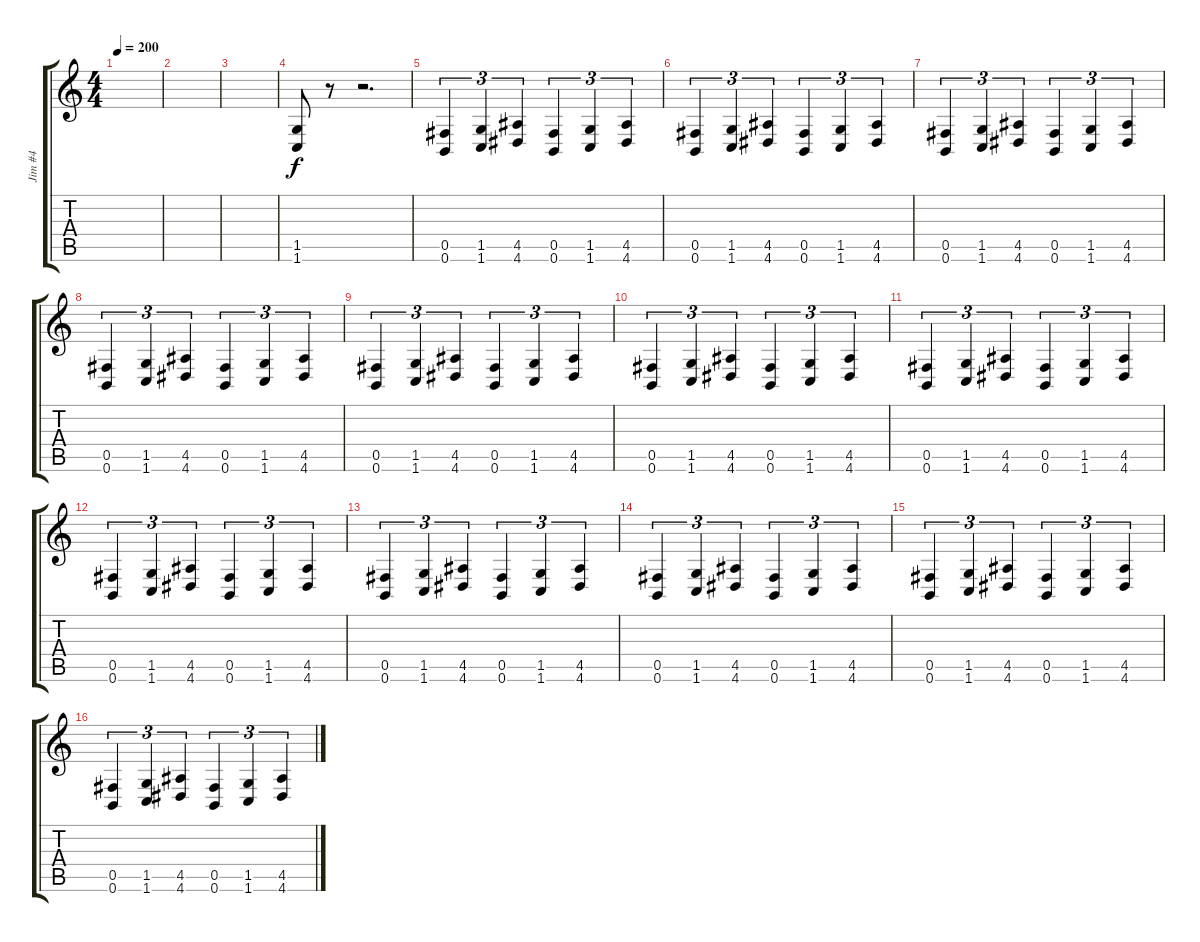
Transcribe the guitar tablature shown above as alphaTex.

\track ("Jim #4" "Jim #4") {instrument distortionguitar}
\staff {score tabs}
\tuning (Db4 Ab3 E3 B2 Gb2 B1) {hide}
\ts (4 4)
\tempo 200
\clef g2
\ks c
|
|
|
(1.5 1.6).8 r.8 r.2{d} |
(0.5 0.6).4{tu (3 2)} (1.5 1.6).4{tu (3 2)} (4.5 4.6).4{tu (3 2)} (0.5 0.6).4{tu (3 2)} (1.5 1.6).4{tu (3 2)} (4.5 4.6).4{tu (3 2)} |
(0.5 0.6).4{tu (3 2)} (1.5 1.6).4{tu (3 2)} (4.5 4.6).4{tu (3 2)} (0.5 0.6).4{tu (3 2)} (1.5 1.6).4{tu (3 2)} (4.5 4.6).4{tu (3 2)} |
(0.5 0.6).4{tu (3 2)} (1.5 1.6).4{tu (3 2)} (4.5 4.6).4{tu (3 2)} (0.5 0.6).4{tu (3 2)} (1.5 1.6).4{tu (3 2)} (4.5 4.6).4{tu (3 2)} |
(0.5 0.6).4{tu (3 2)} (1.5 1.6).4{tu (3 2)} (4.5 4.6).4{tu (3 2)} (0.5 0.6).4{tu (3 2)} (1.5 1.6).4{tu (3 2)} (4.5 4.6).4{tu (3 2)} |
(0.5 0.6).4{tu (3 2)} (1.5 1.6).4{tu (3 2)} (4.5 4.6).4{tu (3 2)} (0.5 0.6).4{tu (3 2)} (1.5 1.6).4{tu (3 2)} (4.5 4.6).4{tu (3 2)} |
(0.5 0.6).4{tu (3 2)} (1.5 1.6).4{tu (3 2)} (4.5 4.6).4{tu (3 2)} (0.5 0.6).4{tu (3 2)} (1.5 1.6).4{tu (3 2)} (4.5 4.6).4{tu (3 2)} |
(0.5 0.6).4{tu (3 2)} (1.5 1.6).4{tu (3 2)} (4.5 4.6).4{tu (3 2)} (0.5 0.6).4{tu (3 2)} (1.5 1.6).4{tu (3 2)} (4.5 4.6).4{tu (3 2)} |
(0.5 0.6).4{tu (3 2)} (1.5 1.6).4{tu (3 2)} (4.5 4.6).4{tu (3 2)} (0.5 0.6).4{tu (3 2)} (1.5 1.6).4{tu (3 2)} (4.5 4.6).4{tu (3 2)} |
(0.5 0.6).4{tu (3 2)} (1.5 1.6).4{tu (3 2)} (4.5 4.6).4{tu (3 2)} (0.5 0.6).4{tu (3 2)} (1.5 1.6).4{tu (3 2)} (4.5 4.6).4{tu (3 2)} |
(0.5 0.6).4{tu (3 2)} (1.5 1.6).4{tu (3 2)} (4.5 4.6).4{tu (3 2)} (0.5 0.6).4{tu (3 2)} (1.5 1.6).4{tu (3 2)} (4.5 4.6).4{tu (3 2)} |
(0.5 0.6).4{tu (3 2)} (1.5 1.6).4{tu (3 2)} (4.5 4.6).4{tu (3 2)} (0.5 0.6).4{tu (3 2)} (1.5 1.6).4{tu (3 2)} (4.5 4.6).4{tu (3 2)} |
(0.5 0.6).4{tu (3 2)} (1.5 1.6).4{tu (3 2)} (4.5 4.6).4{tu (3 2)} (0.5 0.6).4{tu (3 2)} (1.5 1.6).4{tu (3 2)} (4.5 4.6).4{tu (3 2)}
